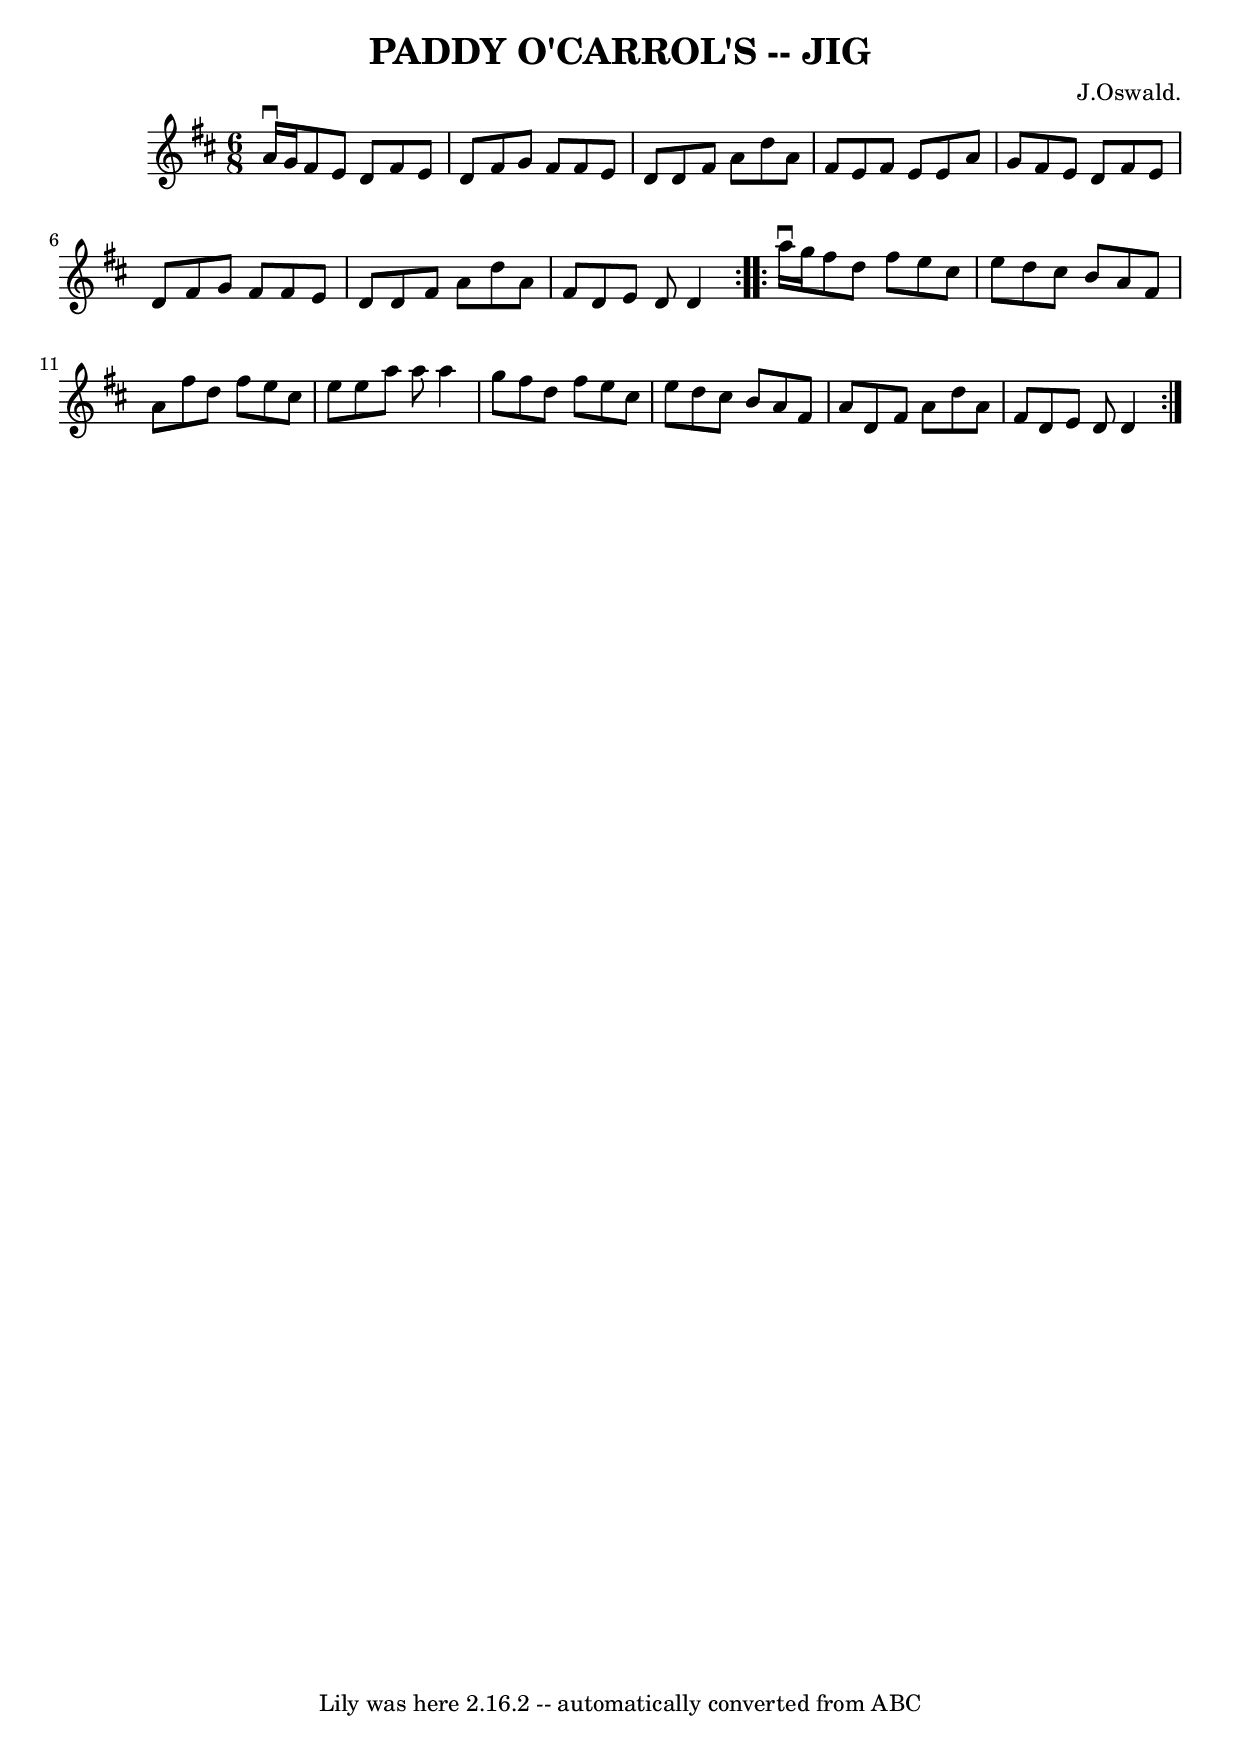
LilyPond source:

\version "2.7.40"
\include "Mammoth.ily"
\header {
	%% book = "Ryan's Mammoth Collection of Fiddle Tunes"
	composer = "J.Oswald."
	crossRefNumber = "1"
	footnotes = ""
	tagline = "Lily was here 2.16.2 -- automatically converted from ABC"
	title = "PADDY O'CARROL'S -- JIG"
}
voicedefault =  {


\repeat volta 2 {
\time 6/8 \key d \major a'16^\downbow g'16        |
 fis'8 e'8  
 d'8 fis'8 e'8 d'8    |
 fis'8 g'8 fis'8 fis'8    
e'8 d'8    |
 d'8 fis'8 a'8 d''8 a'8 fis'8    
|
 e'8 fis'8 e'8 e'8 a'8 g'8        |
 fis'8    
e'8 d'8 fis'8 e'8 d'8    |
 fis'8 g'8 fis'8 fis'8  
 e'8 d'8    |
 d'8 fis'8 a'8 d''8 a'8 fis'8    
|
 d'8 e'8 d'8 d'4    }     \repeat volta 2 { a''16 
^\downbow g''16        |
 fis''8 d''8 fis''8 e''8 cis''8  
 e''8    |
 d''8 cis''8 b'8 a'8 fis'8 a'8    |
   
fis''8 d''8 fis''8 e''8 cis''8 e''8    |
 e''8 a''8   
 a''8 a''4 g''8        |
 fis''8 d''8 fis''8 e''8    
cis''8 e''8    |
 d''8 cis''8 b'8 a'8 fis'8 a'8    
|
 d'8 fis'8 a'8 d''8 a'8 fis'8    |
 d'8 e'8 
 d'8 d'4    }   
}

\score{
    <<

	\context Staff="default"
	{
	    \voicedefault 
	}

    >>
	\layout {
	}
	\midi {}
}
